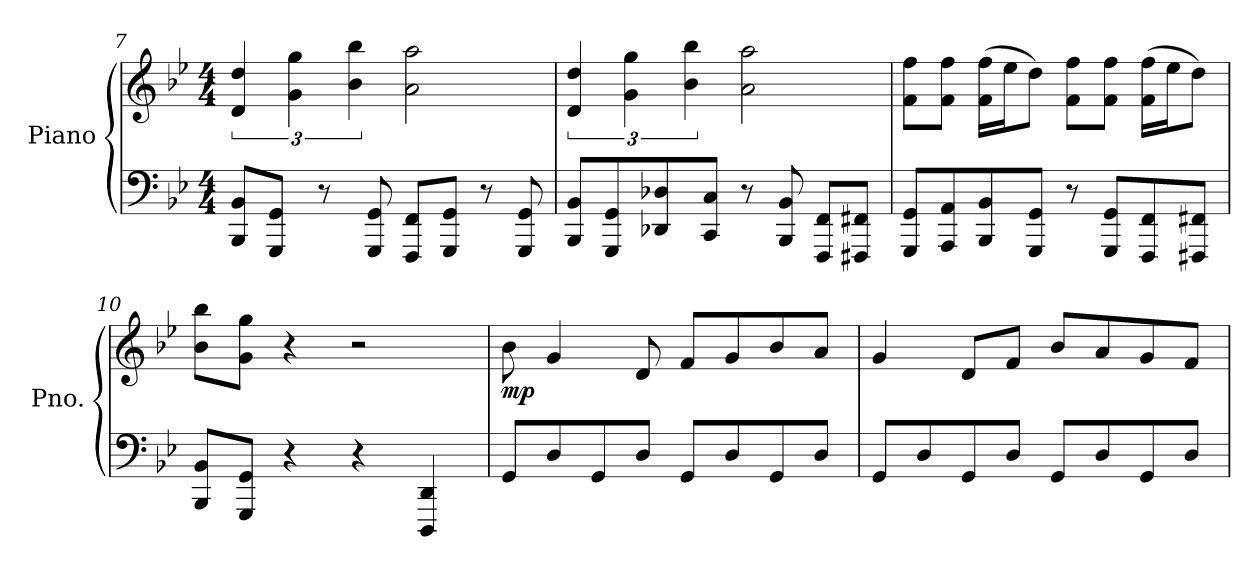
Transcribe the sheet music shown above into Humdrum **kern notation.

**kern	**kern	**dynam
*part1	*part1	*part1
*staff2	*staff1	*staff1/2
*I"Piano	*	*
*I'Pno.	*	*
!!LO:LB:g=z
*clefF4	*clefG2	*
*k[b-e-]	*k[b-e-]	*
*M4/4	*M4/4	*
=7	=7	=7
8BBB-/ 8BB-/L	6d/ 6dd/	.
8GGG/ 8GG/J	.	.
.	6g\ 6gg\	.
8r	.	.
.	6b-\ 6bb-\	.
8GGG/ 8GG/	.	.
8FFF/ 8FF/L	2a\ 2aa\	.
8GGG/ 8GG/J	.	.
8r	.	.
8GGG/ 8GG/	.	.
=8	=8	=8
8BBB-/ 8BB-/L	6d/ 6dd/	.
8GGG/ 8GG/	.	.
.	6g\ 6gg\	.
8DD-X/ 8D-X/	.	.
.	6b-\ 6bb-\	.
8CC/ 8C/J	.	.
8r	2a\ 2aa\	.
8BBB-/ 8BB-/	.	.
8FFF/ 8FF/L	.	.
8FFF#X/ 8FF#X/J	.	.
=9	=9	=9
8GGG/ 8GG/L	8f\ 8ff\L	.
8AAA/ 8AA/	8f\ 8ff\J	.
8BBB-/ 8BB-/	(16f\ 16ff\LL	.
.	16ee-\J	.
8GGG/ 8GG/J	8dd\J)	.
8r	8f\ 8ff\L	.
8GGG/ 8GG/L	8f\ 8ff\J	.
8FFF/ 8FF/	(16f\ 16ff\LL	.
.	16ee-\J	.
8FFF#X/ 8FF#X/J	8dd\J)	.
=10	=10	=10
8BBB-/ 8BB-/L	8b-\ 8bb-\L	.
8GGG/ 8GG/J	8g\ 8gg\J	.
4r	4r	.
4r	2r	.
4DDD/ 4DD/	.	.
!!LO:LB:g=z
=11	=11	=11
!	!	!LO:DY:b
8GG/L	8b-\	mp
8D/	4g/	.
8GG/	.	.
8D/J	8d/	.
8GG/L	8f/L	.
8D/	8g/	.
8GG/	8b-/	.
8D/J	8a/J	.
=12	=12	=12
8GG/L	4g/	.
8D/	.	.
8GG/	8d/L	.
8D/J	8f/J	.
8GG/L	8b-/L	.
8D/	8a/	.
8GG/	8g/	.
8D/J	8f/J	.
=	=	=
*-	*-	*-
